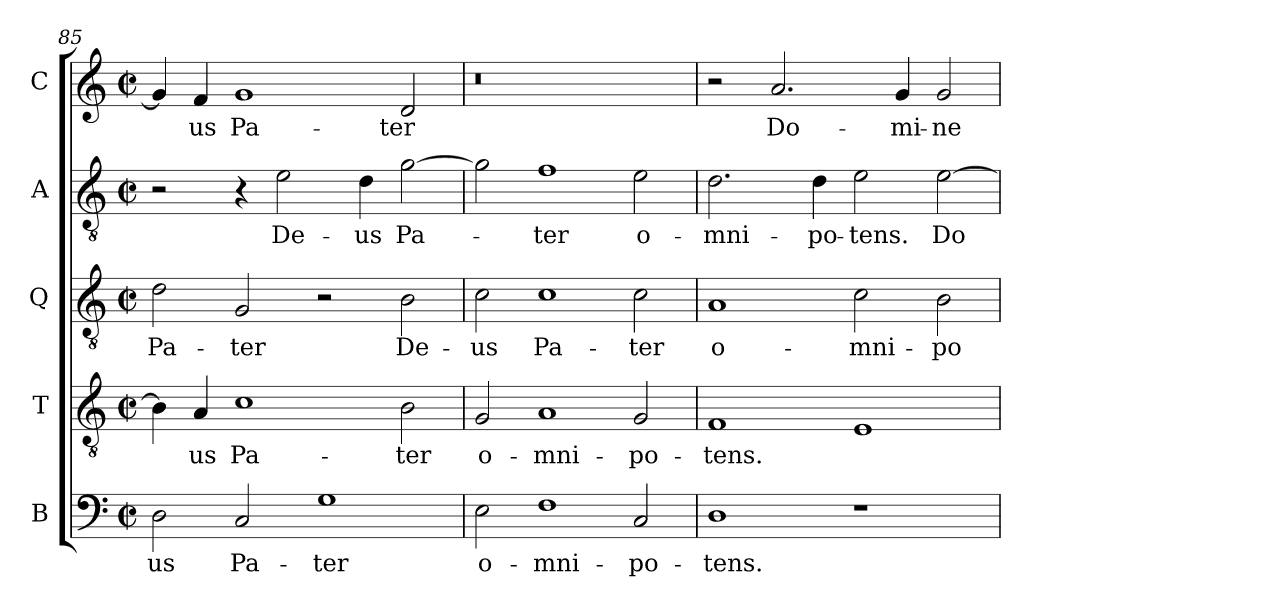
**kern	**text	**kern	**text	**kern	**text	**kern	**text	**kern	**text
*part5	*part5	*part4	*part4	*part3	*part3	*part2	*part2	*part1	*part1
*staff5	*staff5	*staff4	*staff4	*staff3	*staff3	*staff2	*staff2	*staff1	*staff1
*I"B	*	*I"T	*	*I"Q	*	*I"A	*	*I"C	*
*I'B	*	*I'T	*	*I'Q	*	*I'A	*	*I'C	*
!!LO:PB:g=z
*clefF4	*	*clefGv2	*	*clefGv2	*	*clefGv2	*	*clefG2	*
*M2/2	*	*M2/2	*	*M2/2	*	*M2/2	*	*M2/2	*
*met(c|)	*	*met(c|)	*	*met(c|)	*	*met(c|)	*	*met(c|)	*
=85	=85	=85	=85	=85	=85	=85	=85	=85	=85
!	!LO:LY:b:cj	!	!	!	!LO:LY:b:cj	!	!	!	!
2D\	-us	4B\]	.	2d\	Pa-	2r	.	4g/]	.
!	!	!	!LO:LY:b:cj	!	!	!	!	!	!LO:LY:b:cj
.	.	4A/	-us	.	.	.	.	4f/	-us
!	!LO:LY:b:cj	!	!LO:LY:b:cj	!	!LO:LY:b:cj	!	!	!	!LO:LY:b:cj
2C/	Pa-	1c	Pa-	2G/	-ter	4r	.	1g	Pa-
!	!	!	!	!	!	!	!LO:LY:b:cj	!	!
.	.	.	.	.	.	2e\	De-	.	.
!	!LO:LY:b:cj	!	!	!	!	!	!	!	!
1G	-ter	.	.	2r	.	.	.	.	.
!	!	!	!	!	!	!	!LO:LY:b:cj	!	!
.	.	.	.	.	.	4d\	-us	.	.
!	!	!	!LO:LY:b:cj	!	!LO:LY:b:cj	!	!LO:LY:b:cj	!	!LO:LY:b:cj
.	.	2B\	-ter	2B\	De-	[>2g\	Pa-	2d/	-ter
=86	=86	=86	=86	=86	=86	=86	=86	=86	=86
!	!LO:LY:b:cj	!	!LO:LY:b:cj	!	!LO:LY:b:cj	!	!	!	!
2E\	o-	2G/	o-	2c\	-us	2g\]	.	0r	.
!	!LO:LY:b:cj	!	!LO:LY:b:cj	!	!LO:LY:b:cj	!	!LO:LY:b:cj	!	!
1F	-mni-	1A	-mni-	1c	Pa-	1f	-ter	.	.
!	!LO:LY:b:cj	!	!LO:LY:b:cj	!	!LO:LY:b:cj	!	!LO:LY:b:cj	!	!
2C/	-po-	2G/	-po-	2c\	-ter	2e\	o-	.	.
=87	=87	=87	=87	=87	=87	=87	=87	=87	=87
!	!LO:LY:b:cj	!	!LO:LY:b:cj	!	!LO:LY:b:rj	!	!LO:LY:b:cj	!	!
1D	-tens.	1F	-tens.	1A	o-	2.d\	-mni-	2r	.
!	!	!	!	!	!	!	!	!	!LO:LY:b:cj
.	.	.	.	.	.	.	.	2.a/	Do-
!	!	!	!	!	!	!	!LO:LY:b	!	!
.	.	.	.	.	.	4d\	-po-	.	.
!	!	!	!	!	!LO:LY:b:cj	!	!LO:LY:b:rj	!	!
1r	.	1E	.	2c\	-mni-	2e\	-tens.	.	.
!	!	!	!	!	!	!	!	!	!LO:LY:b
.	.	.	.	.	.	.	.	4g/	-mi-
!	!	!	!	!	!LO:LY:b:cj	!	!LO:LY:b:cj	!	!LO:LY:b:rj
.	.	.	.	2B\	-po-	[>2e\	Do-	2g/	-ne
=	=	=	=	=	=	=	=	=	=
*-	*-	*-	*-	*-	*-	*-	*-	*-	*-
